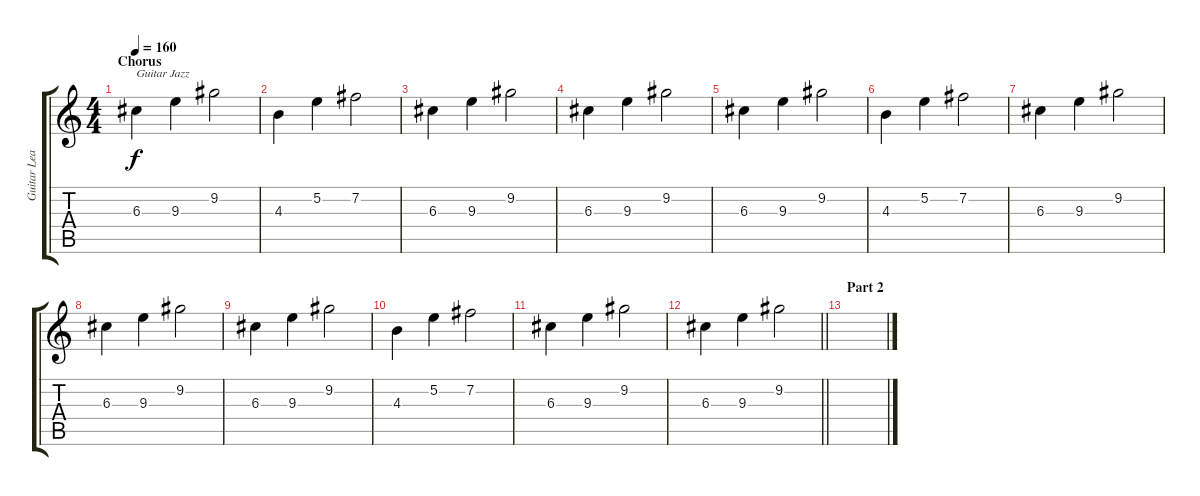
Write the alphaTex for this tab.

\track ("Guitar Lead" "Guitar Lea") {instrument distortionguitar}
\staff {score tabs}
\tuning (E4 B3 G3 D3 A2 E2) {hide}
\ts (4 4)
\section ("" "Chorus")
\tempo 160
\clef g2
\ks c
6.3.4{txt "Guitar Jazz" dy f instrument electricguitarjazz} 9.3.4 9.2.2 |
4.3.4 5.2.4 7.2.2 |
6.3.4 9.3.4 9.2.2 |
6.3.4 9.3.4 9.2.2 |
6.3.4 9.3.4 9.2.2 |
4.3.4 5.2.4 7.2.2 |
6.3.4 9.3.4 9.2.2 |
6.3.4 9.3.4 9.2.2 |
6.3.4 9.3.4 9.2.2 |
4.3.4 5.2.4 7.2.2 |
6.3.4 9.3.4 9.2.2 |
\barLineRight lightlight
6.3.4 9.3.4 9.2.2 |
\section ("" "Part 2")
